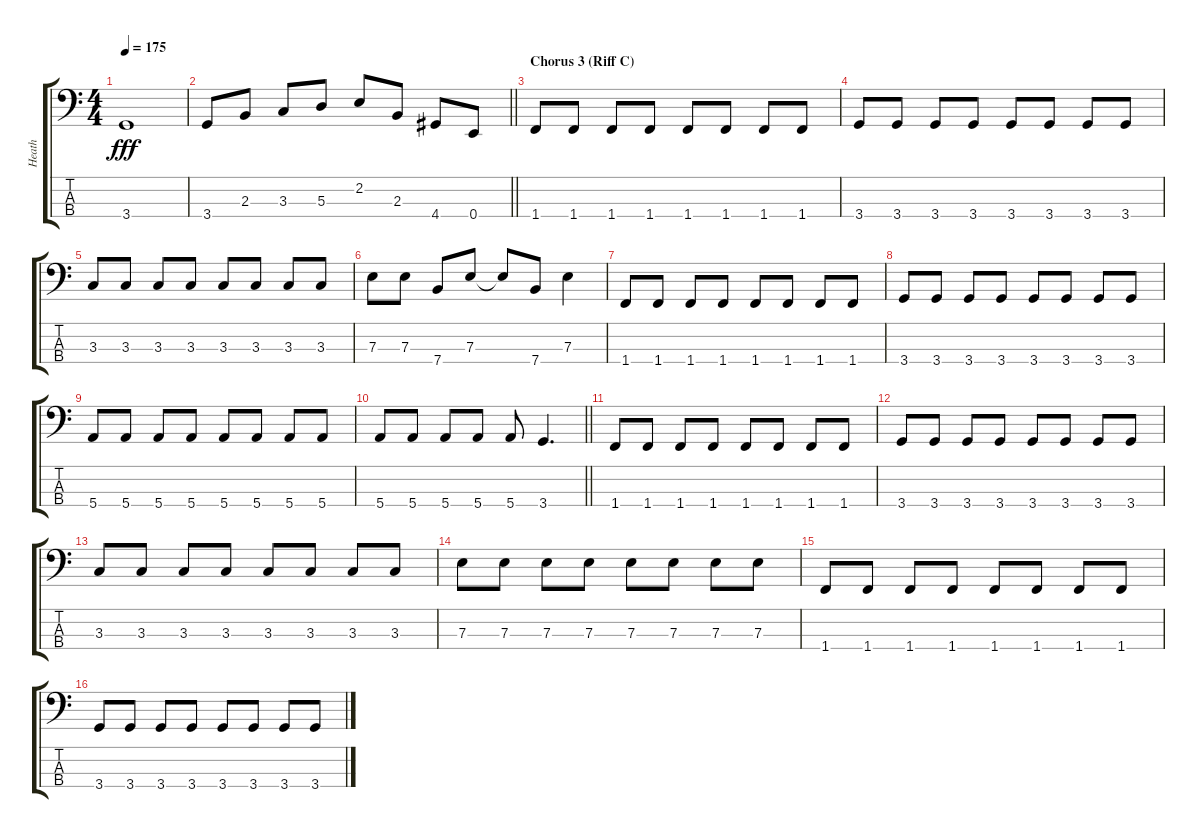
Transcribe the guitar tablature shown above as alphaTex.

\track ("Heath" "Heath") {instrument electricbasspick}
\staff {score tabs}
\tuning (G2 D2 A1 E1) {hide}
\ts (4 4)
\tempo 175
\clef f4
\ks c
3.4.1{dy fff} |
\barLineRight lightlight
3.4.8 2.3.8 3.3.8 5.3.8 2.2.8 2.3.8 4.4.8 0.4.8 |
\section ("" "Chorus 3 (Riff C)")
1.4.8 1.4.8 1.4.8 1.4.8 1.4.8 1.4.8 1.4.8 1.4.8 |
3.4.8 3.4.8 3.4.8 3.4.8 3.4.8 3.4.8 3.4.8 3.4.8 |
3.3.8 3.3.8 3.3.8 3.3.8 3.3.8 3.3.8 3.3.8 3.3.8 |
7.3.8 7.3.8 7.4.8 7.3.8 7.3{t}.8 7.4.8 7.3.4 |
1.4.8 1.4.8 1.4.8 1.4.8 1.4.8 1.4.8 1.4.8 1.4.8 |
3.4.8 3.4.8 3.4.8 3.4.8 3.4.8 3.4.8 3.4.8 3.4.8 |
5.4.8 5.4.8 5.4.8 5.4.8 5.4.8 5.4.8 5.4.8 5.4.8 |
\barLineRight lightlight
5.4.8 5.4.8 5.4.8 5.4.8 5.4.8 3.4.4{d} |
1.4.8 1.4.8 1.4.8 1.4.8 1.4.8 1.4.8 1.4.8 1.4.8 |
3.4.8 3.4.8 3.4.8 3.4.8 3.4.8 3.4.8 3.4.8 3.4.8 |
3.3.8 3.3.8 3.3.8 3.3.8 3.3.8 3.3.8 3.3.8 3.3.8 |
7.3.8 7.3.8 7.3.8 7.3.8 7.3.8 7.3.8 7.3.8 7.3.8 |
1.4.8 1.4.8 1.4.8 1.4.8 1.4.8 1.4.8 1.4.8 1.4.8 |
3.4.8 3.4.8 3.4.8 3.4.8 3.4.8 3.4.8 3.4.8 3.4.8
